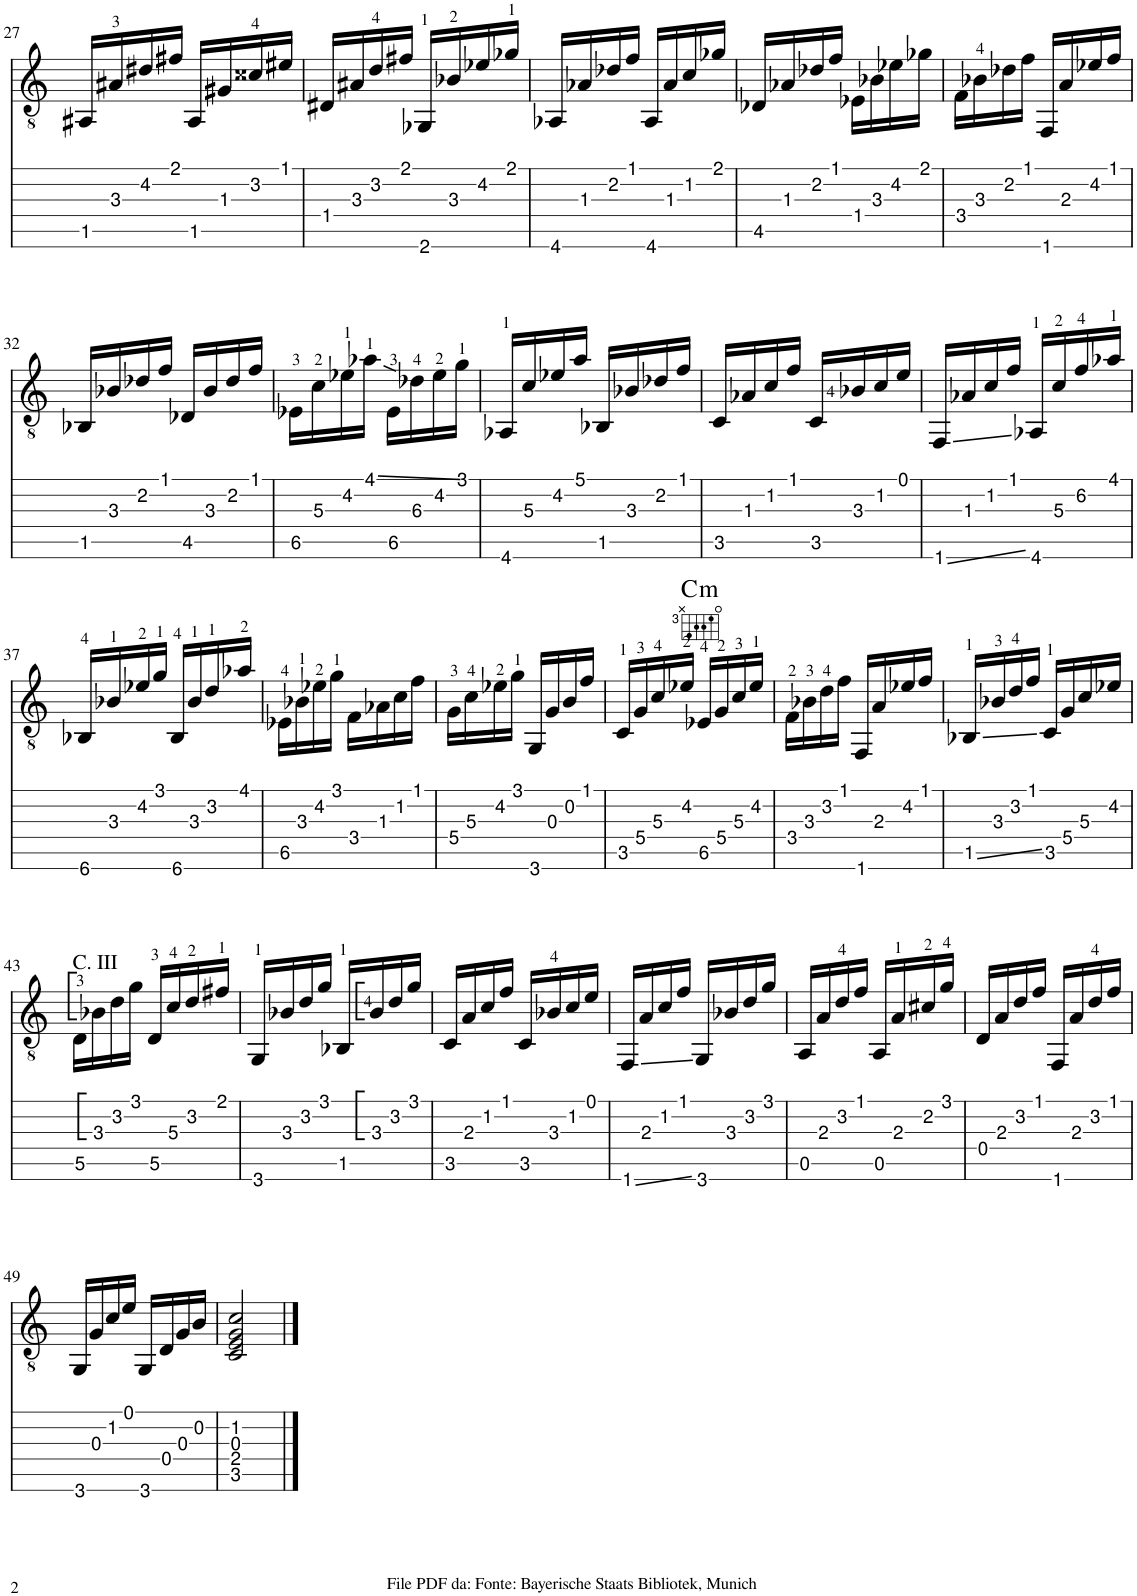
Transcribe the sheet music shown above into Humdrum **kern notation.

**kern	**kern	**harte
*part1	*part1	*part1
*staff2	*staff1	*
*I"Guitar	*	*
*I'Guit.	*	*
!!LO:PB:g=z
*	*clefGv2	*
*k[]	*k[]	*
*M2/4	*M2/4	*
=27	=27	=27
16AA#LL	16AA#X/LL	.
16A#J	16A#X/	.
16d#L	16d#X/	.
16f#JJ	16f#X/JJ	.
16AA#LL	16AA#/LL	.
16G#J	16G#X/	.
16c##L	16c##X/	.
16e#JJ	16e#X/JJ	.
=28	=28	=28
16D#LL	16D#X/LL	.
16A#J	16A#X/	.
16dL	16d/	.
16f#JJ	16f#X/JJ	.
16GG-LL	16GG-X/LL	.
16B-J	16B-X/	.
16e-L	16e-X/	.
16g-JJ	16g-X/JJ	.
=29	=29	=29
16AA-LL	16AA-X/LL	.
16A-J	16A-X/	.
16d-L	16d-X/	.
16fJJ	16f/JJ	.
16AA-LL	16AA-/LL	.
16A-J	16A-/	.
16cL	16c/	.
16g-JJ	16g-X/JJ	.
=30	=30	=30
16D-LL	16D-X/LL	.
16A-J	16A-X/	.
16d-L	16d-X/	.
16fJJ	16f/JJ	.
16E-LL	16E-X\LL	.
16B-J	16B-X\	.
16e-L	16e-X\	.
16g-JJ	16g-X\JJ	.
=31	=31	=31
16FLL	16F\LL	.
16B-J	16B-X\	.
16d-L	16d-X\	.
16fJJ	16f\JJ	.
16FFLL	16FF/LL	.
16AJ	16A/	.
16e-L	16e-X/	.
16fJJ	16f/JJ	.
!!LO:LB:g=z
=32	=32	=32
16BB-LL	16BB-X/LL	.
16B-J	16B-X/	.
16d-L	16d-X/	.
16fJJ	16f/JJ	.
16D-LL	16D-X/LL	.
16B-J	16B-/	.
16d-L	16d-/	.
16fJJ	16f/JJ	.
=33	=33	=33
16E-LL	16E-X\LL	.
16cJ	16c\	.
16e-L	16e-X\	.
16a-JJ	16a-X\JJ	.
16E-LL	16E-\LL	.
16d-J	16d-X\	.
16e-L	16e-\	.
16gJJ	16g\JJ	.
=34	=34	=34
16AA-LL	16AA-X/LL	.
16cJ	16c/	.
16e-L	16e-X/	.
16aJJ	16a/JJ	.
16BB-LL	16BB-X/LL	.
16B-J	16B-X/	.
16d-L	16d-X/	.
16fJJ	16f/JJ	.
=35	=35	=35
16CLL	16C/LL	.
16A-J	16A-X/	.
16cL	16c/	.
16fJJ	16f/JJ	.
16CLL	16C/LL	.
16B-J	16B-X/	.
16cL	16c/	.
16eJJ	16e/JJ	.
=36	=36	=36
16FFLL	16FF/LL	.
16A-J	16A-X/	.
16cL	16c/	.
16fJJ	16f/JJ	.
16AA-LL	16AA-X/LL	.
16cJ	16c/	.
16fL	16f/	.
16a-JJ	16a-X/JJ	.
!!LO:LB:g=z
=37	=37	=37
16BB-LL	16BB-X/LL	.
16B-J	16B-X/	.
16e-L	16e-X/	.
16gJJ	16g/JJ	.
16BB-LL	16BB-/LL	.
16B-J	16B-/	.
16dL	16d/	.
16a-JJ	16a-X/JJ	.
=38	=38	=38
16E-LL	16E-X\LL	.
16B-J	16B-X\	.
16e-L	16e-X\	.
16gJJ	16g\JJ	.
16FLL	16F\LL	.
16A-J	16A-X\	.
16cL	16c\	.
16fJJ	16f\JJ	.
=39	=39	=39
16GLL	16G\LL	.
16cJ	16c\	.
16e-L	16e-X\	.
16gJJ	16g\JJ	.
16GGLL	16GG/LL	.
16GJ	16G/	.
16BL	16B/	.
16fJJ	16f/JJ	.
=40	=40	=40
16CLL	16C/LL	.
16GJ	16G/	.
16cL	16c/	.
16e-JJ	16e-X/JJ	.
!	!	!LO:H:kt=m
16E-LL	16E-X/LL	C:min
16GJ	16G/	.
16cL	16c/	.
16e-JJ	16e-/JJ	.
=41	=41	=41
16FLL	16F\LL	.
16B-J	16B-X\	.
16dL	16d\	.
16fJJ	16f\JJ	.
16FFLL	16FF/LL	.
16AJ	16A/	.
16e-L	16e-X/	.
16fJJ	16f/JJ	.
=42	=42	=42
16BB-LL	16BB-X/LL	.
16B-J	16B-X/	.
16dL	16d/	.
16fJJ	16f/JJ	.
16CLL	16C/LL	.
16GJ	16G/	.
16cL	16c/	.
16e-JJ	16e-X/JJ	.
!!LO:LB:g=z
=43	=43	=43
!	!LO:TX:a:t=C. III	!
16DLL	16D\LL	.
16B-::J	16B-X::\	.
16dL	16d\	.
16gJJ	16g\JJ	.
16DLL	16D/LL	.
16cJ	16c/	.
16dL	16d/	.
16f#JJ	16f#X/JJ	.
=44	=44	=44
16GGLL	16GG/LL	.
16B-J	16B-X/	.
16dL	16d/	.
16gJJ	16g/JJ	.
16BB-LL	16BB-X/LL	.
16B-::J	16B-::/	.
16dL	16d/	.
16gJJ	16g/JJ	.
=45	=45	=45
16CLL	16C/LL	.
16AJ	16A/	.
16cL	16c/	.
16fJJ	16f/JJ	.
16CLL	16C/LL	.
16B-J	16B-X/	.
16cL	16c/	.
16eJJ	16e/JJ	.
=46	=46	=46
16FFLL	16FF/LL	.
16AJ	16A/	.
16cL	16c/	.
16fJJ	16f/JJ	.
16GGLL	16GG/LL	.
16B-J	16B-X/	.
16dL	16d/	.
16gJJ	16g/JJ	.
=47	=47	=47
16AALL	16AA/LL	.
16AJ	16A/	.
16dL	16d/	.
16fJJ	16f/JJ	.
16AALL	16AA/LL	.
16AJ	16A/	.
16c#L	16c#X/	.
16gJJ	16g/JJ	.
=48	=48	=48
16DLL	16D/LL	.
16AJ	16A/	.
16dL	16d/	.
16fJJ	16f/JJ	.
16FFLL	16FF/LL	.
16AJ	16A/	.
16dL	16d/	.
16fJJ	16f/JJ	.
!!LO:LB:g=z
=49	=49	=49
16GGLL	16GG/LL	.
16GJ	16G/	.
16cL	16c/	.
16eJJ	16e/JJ	.
16GGLL	16GG/LL	.
16DJ	16D/	.
16GL	16G/	.
16BJJ	16B/JJ	.
=50	=50	=50
2C 2E 2G 2c	2C/ 2E/ 2G/ 2c/	.
==	==	==
*-	*-	*-
